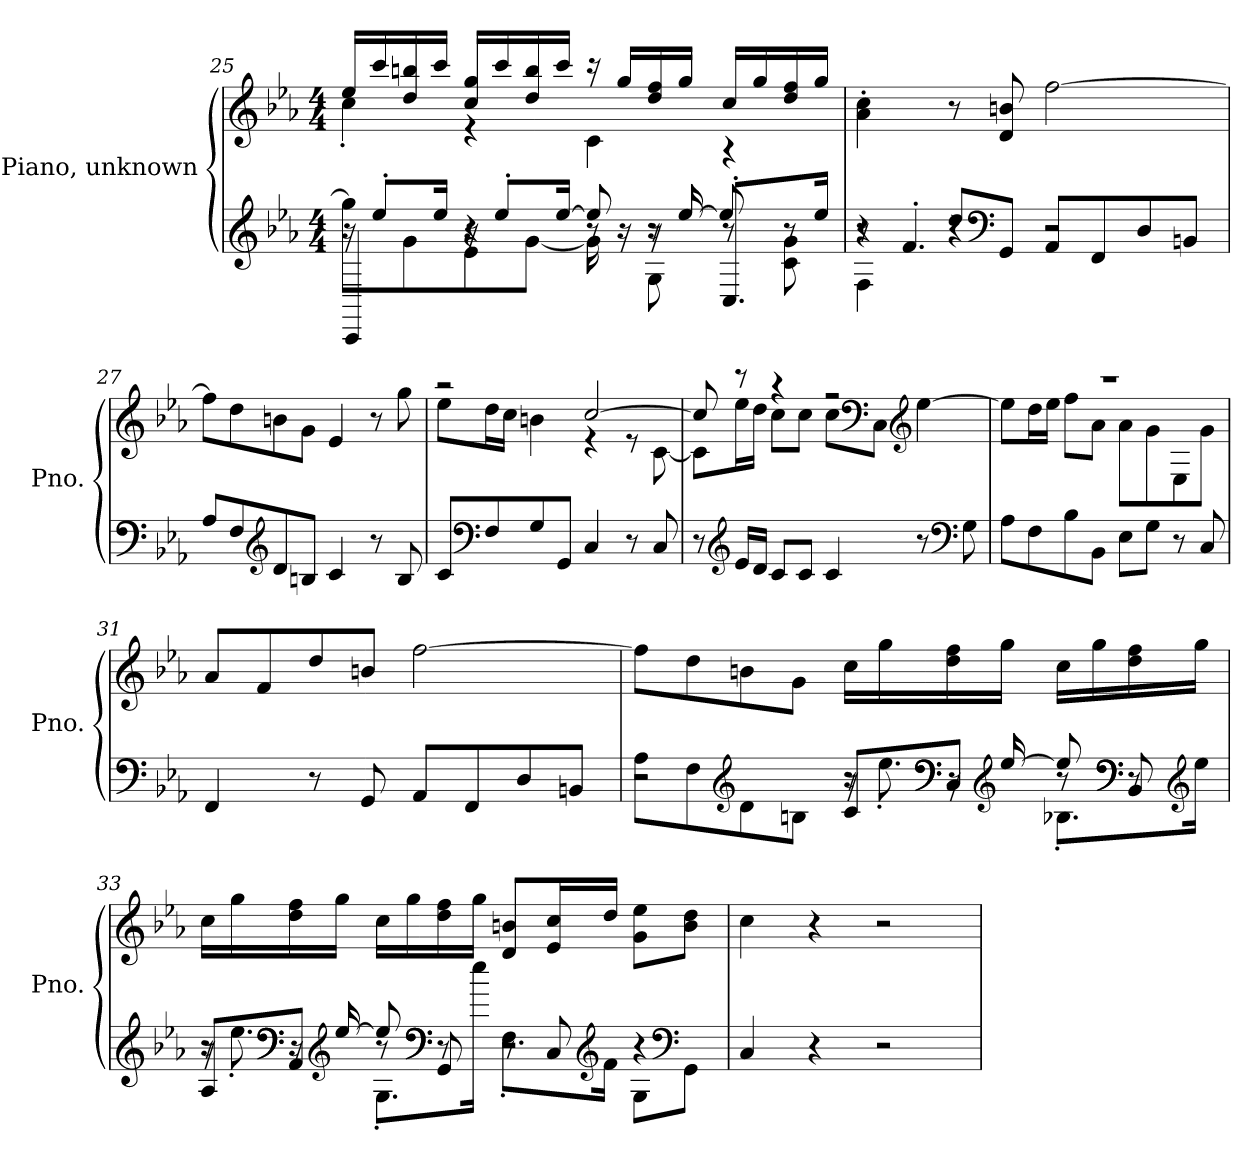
**kern	**kern
*part1	*part1
*staff2	*staff1
*I"Piano, unknown	*
*I'Pno.	*
*clefG2	*clefG2
*k[b-e-a-]	*k[b-e-a-]
*M4/4	*M4/4
=25	=25
*^	*^
*	*^	*	*
16r	8gg\L]	4CC/	16ee-/LL	4cc'\
8ee-'/L	.	.	16ccc/	.
.	8g\	.	16dd/ 16bbn/	.
16ee-/Jk	.	.	16ccc/JJ	.
16r	8e-\	4r	16cc/ 16gg/LL	4r
8ee-'/L	.	.	16ccc/	.
.	[8g\J	.	16dd/ 16bb/	.
[16ee-/Jk	.	.	16ccc/JJ	.
8ee-/]	16g\]	8r	16r	4c\
.	16r	.	16gg/LL	.
8r	8G\	16r	16dd/ 16ff/	.
.	.	[16ee-/	16gg/JJ	.
8.C'/L	8r	8ee-/]	16cc/LL	4r
.	.	.	16gg/	.
.	8c\ 8g\	8r	16dd/ 16ff/	.
16ee-/Jk	.	.	16gg/JJ	.
*	*	*	*v	*v
!!LO:PB:g=z
=26	=26	=26	=26
8r	4F\	4r	4a-\' 4cc\'
4.f'/	.	.	.
.	4r	8dd/L	8r
*clefF4	*	*	*
.	.	8GG/J	8d/ 8bn/
2r	2r	8AA-/L	[2ff\
.	.	8FF/	.
.	.	8D/	.
.	.	8BBn/J	.
*v	*v	*v	*
=27	=27
8A-/L	8ff\L]
8F/	8dd\
*clefG2	*
8d/	8bn\
8Bn/J	8g\J
4c/	4e-/
8r	8r
8B/	8gg\
=28	=28
*	*^
8c/L	2r	8ee-\L
*clefF4	*	*
8F/	.	16dd\L
.	.	16cc\JJ
8G/	.	4bn\
8GG/J	.	.
4C/	[2cc/	4r
8r	.	8r
8C/	.	[8c\
!!LO:LB:g=z	!!
=29	=29	=29
8r	8cc/]	8c\L]
*clefG2	*	*
16e-/LL	8r	16ee-\L
16d/JJ	.	16dd\JJ
8c/L	4r	8cc\L
8c/J	.	8cc\J
4c/	2r	8cc\L
*	*clefF4	*
.	.	8C\J
*	*clefG2	*
8r	.	[4ee-\
*clefF4	*	*
8G\	.	.
=30	=30	=30
8A-\L	1r	8ee-\L]
8F\	.	16dd\L
.	.	16ee-\JJ
8B-\	.	8ff\L
8BB-\J	.	8a-\J
8E-\L	.	8a-\L
8G\J	.	8g\
8r	.	8E-\
8C/	.	8g\J
*	*v	*v
=31	=31
4FF/	8a-/L
.	8f/
8r	8dd/
8GG/	8bn/J
8AA-/L	[2ff\
8FF/	.
8D/	.
8BBn/J	.
!!LO:LB:g=z
=32	=32
*^	*
*	*^	*
2r	8A-\L	2r	8ff\L]
.	8F\	.	8dd\
*clefG2	*	*	*
.	8d\	.	8bn\
.	8Bn\J	.	8g\J
8r	16r	8c/L	16cc\LL
.	8.ee-'\	.	16gg\
*clefF4	*	*	*
16r	.	8C/J	16dd\ 16ff\
*clefG2	*	*	*
[16ee-/	.	.	16gg\JJ
8ee-/]	8.B-X'\L	8r	16cc\LL
.	.	.	16gg\
*clefF4	*	*	*
8r	.	8BB-/	16dd\ 16ff\
*clefG2	*	*	*
.	16ee-\Jk	.	16gg\JJ
!!LO:LB:g=z
=33	=33	=33	=33
8r	16r	8A-/L	16cc\LL
.	8.ee-'\	.	16gg\
*clefF4	*	*	*
16r	.	8AA-/J	16dd\ 16ff\
*clefG2	*	*	*
[16ee-/	.	.	16gg\JJ
8ee-/]	8.G'\L	8r	16cc\LL
.	.	.	16gg\
*clefF4	*	*	*
8r	.	8GG/	16dd\ 16ff\
.	16ee-\Jk	.	16gg\JJ
2r	8.F'\L	8r	8d/ 8bn/L
.	.	8C/	16e-/ 16cc/L
*clefG2	*	*	*
.	16f\Jk	.	16dd/JJ
.	8G\L	4r	8g\ 8ee-\L
*clefF4	*	*	*
.	8GG\J	.	8b\ 8dd\J
*v	*v	*v	*
=34	=34
4C/	4cc\
4r	4r
2r	2r
=	=
*-	*-
